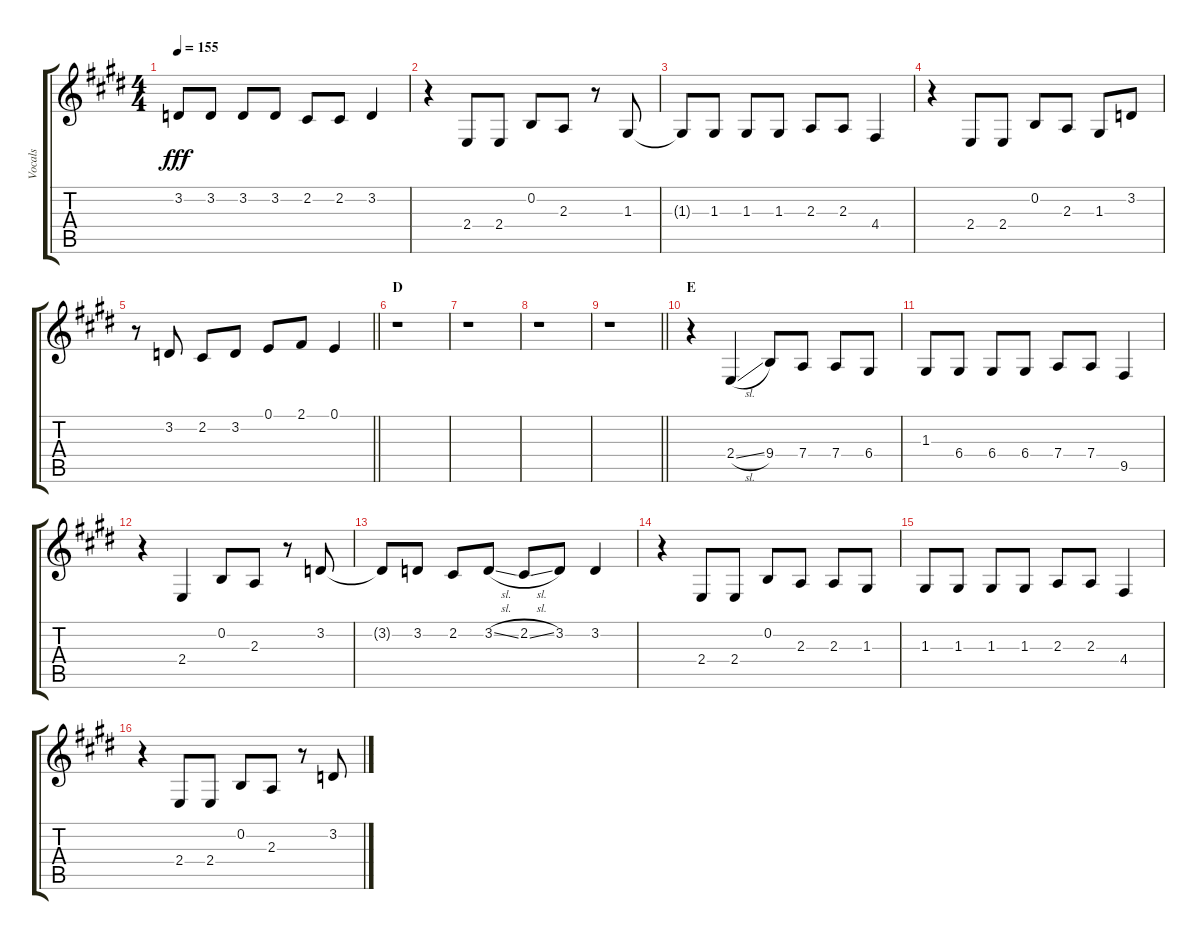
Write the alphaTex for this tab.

\track ("Vocals" "Vocals") {instrument voiceoohs}
\staff {score tabs}
\tuning (E4 B3 G3 D3 A2 E2) {hide}
\ts (4 4)
\tempo 155
\clef g2
\ks e
3.2{t}.8{dy fff} 3.2.8 3.2.8 3.2.8 2.2.8 2.2.8 3.2.4 |
r.4 2.4.8 2.4.8 0.2.8 2.3.8 r.8 1.3.8 |
1.3{t}.8 1.3.8 1.3.8 1.3.8 2.3.8 2.3.8 4.4.4 |
r.4 2.4.8 2.4.8 0.2.8 2.3.8 1.3.8 3.2.8 |
\barLineRight lightlight
r.8 3.2.8 2.2.8 3.2.8 0.1.8 2.1.8 0.1.4 |
\section ("" "D")
r.1 |
r.1 |
r.1 |
\barLineRight lightlight
r.1 |
\section ("" "E")
r.4 2.4{sl}.4 9.4.8 7.4.8 7.4.8 6.4.8 |
1.3.8 6.4.8 6.4.8 6.4.8 7.4.8 7.4.8 9.5.4 |
r.4 2.4.4 0.2.8 2.3.8 r.8 3.2.8 |
3.2{t}.8 3.2.8 2.2.8 3.2{sl}.8 2.2{sl}.8 3.2.8 3.2.4 |
r.4 2.4.8 2.4.8 0.2.8 2.3.8 2.3.8 1.3.8 |
1.3.8 1.3.8 1.3.8 1.3.8 2.3.8 2.3.8 4.4.4 |
r.4 2.4.8 2.4.8 0.2.8 2.3.8 r.8 3.2.8
